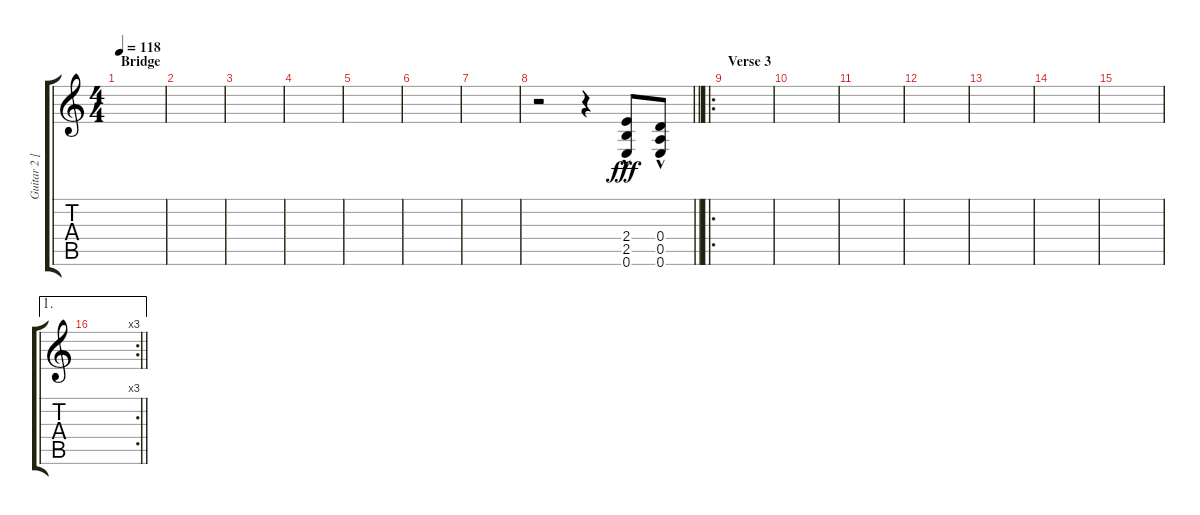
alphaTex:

\track ("Guitar 2 [Lead]" "Guitar 2 [") {instrument overdrivenguitar}
\staff {score tabs}
\tuning (E4 B3 G3 D3 A2 E2) {hide}
\ts (4 4)
\section ("" "Bridge")
\tempo 118
\clef g2
\ks c
|
|
|
|
|
|
|
\barLineRight lightlight
r.2 r.4{volume 16 balance 16 instrument overdrivenguitar} (2.4{hac} 2.5{hac} 0.6{hac}).8{dy fff} (0.4{hac} 0.5{hac} 0.6{hac}).8 |
\ro
\section ("" "Verse 3")
|
|
|
|
|
|
|
\ae 1
\rc 3
\barLineRight lightlight
